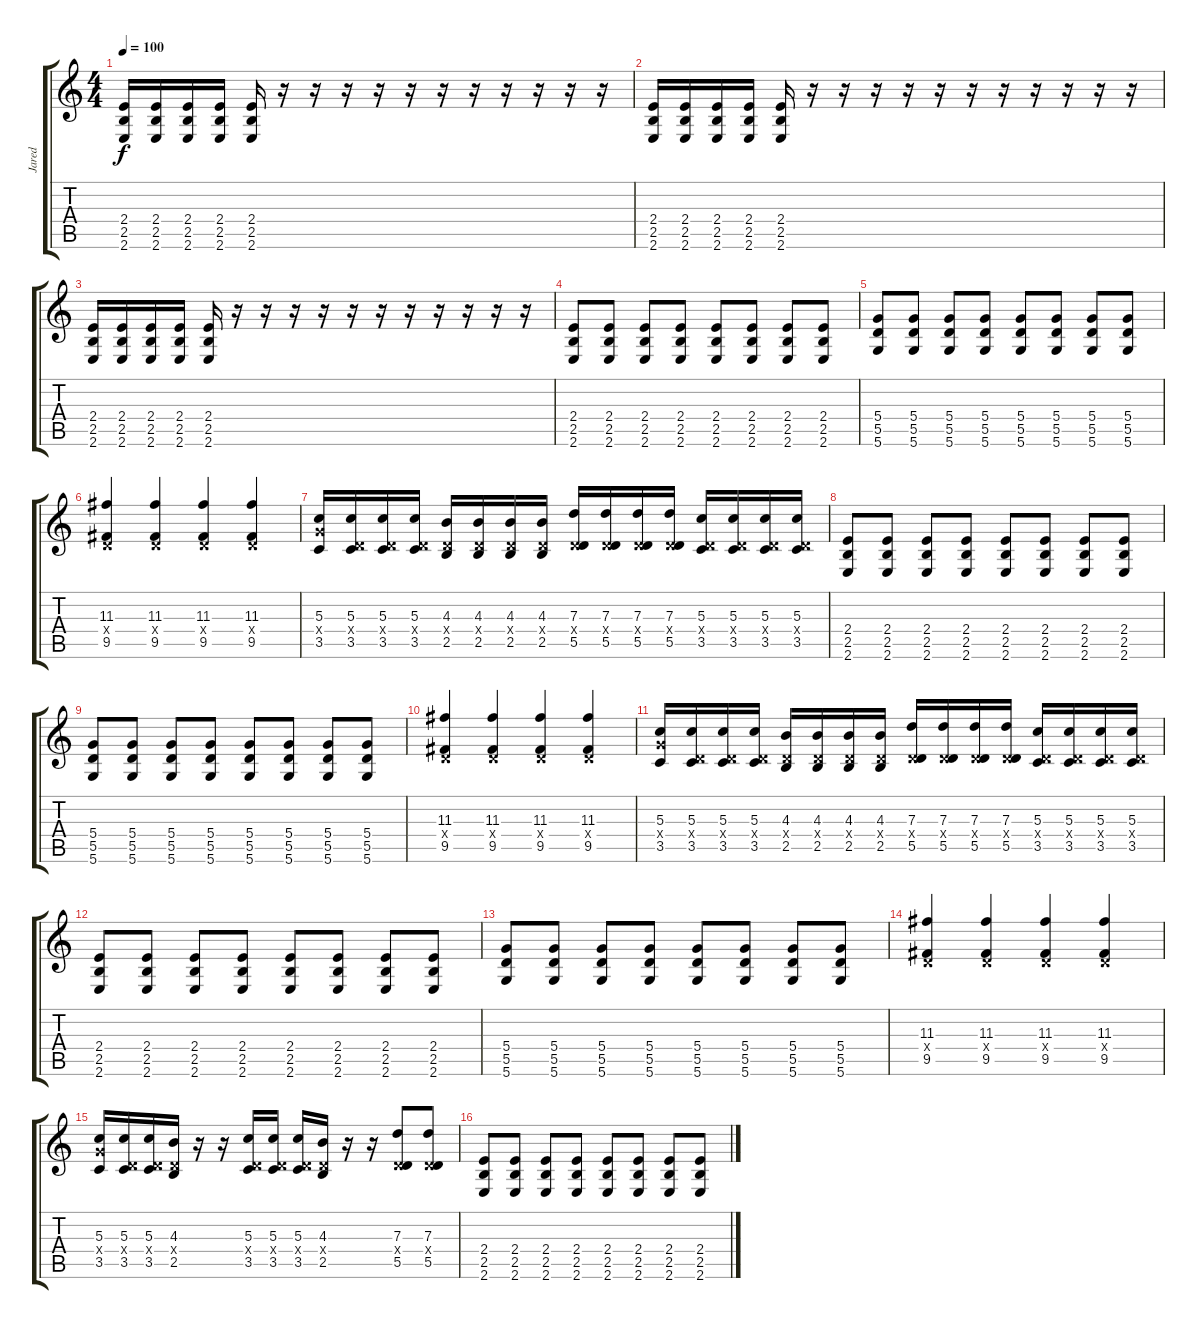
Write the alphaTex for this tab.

\track ("Jared" "Jared") {instrument distortionguitar}
\staff {score tabs}
\tuning (E4 B3 G3 D3 A2 D2) {hide}
\ts (4 4)
\tempo 100
\clef g2
\ks c
(2.4 2.5 2.6).16{dy f} (2.4 2.5 2.6).16 (2.4 2.5 2.6).16 (2.4 2.5 2.6).16 (2.4 2.5 2.6).16 r.16 r.16 r.16 r.16 r.16 r.16 r.16 r.16 r.16 r.16 r.16 |
(2.4 2.5 2.6).16 (2.4 2.5 2.6).16 (2.4 2.5 2.6).16 (2.4 2.5 2.6).16 (2.4 2.5 2.6).16 r.16 r.16 r.16 r.16 r.16 r.16 r.16 r.16 r.16 r.16 r.16 |
(2.4 2.5 2.6).16 (2.4 2.5 2.6).16 (2.4 2.5 2.6).16 (2.4 2.5 2.6).16 (2.4 2.5 2.6).16 r.16 r.16 r.16 r.16 r.16 r.16 r.16 r.16 r.16 r.16 r.16 |
(2.4 2.5 2.6).8 (2.4 2.5 2.6).8 (2.4 2.5 2.6).8 (2.4 2.5 2.6).8 (2.4 2.5 2.6).8 (2.4 2.5 2.6).8 (2.4 2.5 2.6).8 (2.4 2.5 2.6).8 |
(5.4 5.5 5.6).8 (5.4 5.5 5.6).8 (5.4 5.5 5.6).8 (5.4 5.5 5.6).8 (5.4 5.5 5.6).8 (5.4 5.5 5.6).8 (5.4 5.5 5.6).8 (5.4 5.5 5.6).8 |
(11.3 0.4{x} 9.5).4 (11.3 0.4{x} 9.5).4 (11.3 0.4{x} 9.5).4 (11.3 0.4{x} 9.5).4 |
(5.3 5.4{x} 3.5).16 (5.3 0.4{x} 3.5).16 (5.3 0.4{x} 3.5).16 (5.3 0.4{x} 3.5).16 (4.3 0.4{x} 2.5).16 (4.3 0.4{x} 2.5).16 (4.3 0.4{x} 2.5).16 (4.3 0.4{x} 2.5).16 (7.3 0.4{x} 5.5).16 (7.3 0.4{x} 5.5).16 (7.3 0.4{x} 5.5).16 (7.3 0.4{x} 5.5).16 (5.3 0.4{x} 3.5).16 (5.3 0.4{x} 3.5).16 (5.3 0.4{x} 3.5).16 (5.3 0.4{x} 3.5).16 |
(2.4 2.5 2.6).8 (2.4 2.5 2.6).8 (2.4 2.5 2.6).8 (2.4 2.5 2.6).8 (2.4 2.5 2.6).8 (2.4 2.5 2.6).8 (2.4 2.5 2.6).8 (2.4 2.5 2.6).8 |
(5.4 5.5 5.6).8 (5.4 5.5 5.6).8 (5.4 5.5 5.6).8 (5.4 5.5 5.6).8 (5.4 5.5 5.6).8 (5.4 5.5 5.6).8 (5.4 5.5 5.6).8 (5.4 5.5 5.6).8 |
(11.3 0.4{x} 9.5).4 (11.3 0.4{x} 9.5).4 (11.3 0.4{x} 9.5).4 (11.3 0.4{x} 9.5).4 |
(5.3 5.4{x} 3.5).16 (5.3 0.4{x} 3.5).16 (5.3 0.4{x} 3.5).16 (5.3 0.4{x} 3.5).16 (4.3 0.4{x} 2.5).16 (4.3 0.4{x} 2.5).16 (4.3 0.4{x} 2.5).16 (4.3 0.4{x} 2.5).16 (7.3 0.4{x} 5.5).16 (7.3 0.4{x} 5.5).16 (7.3 0.4{x} 5.5).16 (7.3 0.4{x} 5.5).16 (5.3 0.4{x} 3.5).16 (5.3 0.4{x} 3.5).16 (5.3 0.4{x} 3.5).16 (5.3 0.4{x} 3.5).16 |
(2.4 2.5 2.6).8 (2.4 2.5 2.6).8 (2.4 2.5 2.6).8 (2.4 2.5 2.6).8 (2.4 2.5 2.6).8 (2.4 2.5 2.6).8 (2.4 2.5 2.6).8 (2.4 2.5 2.6).8 |
(5.4 5.5 5.6).8 (5.4 5.5 5.6).8 (5.4 5.5 5.6).8 (5.4 5.5 5.6).8 (5.4 5.5 5.6).8 (5.4 5.5 5.6).8 (5.4 5.5 5.6).8 (5.4 5.5 5.6).8 |
(11.3 0.4{x} 9.5).4 (11.3 0.4{x} 9.5).4 (11.3 0.4{x} 9.5).4 (11.3 0.4{x} 9.5).4 |
(5.3 5.4{x} 3.5).16 (5.3 0.4{x} 3.5).16 (5.3 0.4{x} 3.5).16 (4.3 0.4{x} 2.5).16 r.16 r.16 (5.3 0.4{x} 3.5).16 (5.3 0.4{x} 3.5).16 (5.3 0.4{x} 3.5).16 (4.3 0.4{x} 2.5).16 r.16 r.16 (7.3 0.4{x} 5.5).8 (7.3 0.4{x} 5.5).8 |
(2.4 2.5 2.6).8 (2.4 2.5 2.6).8 (2.4 2.5 2.6).8 (2.4 2.5 2.6).8 (2.4 2.5 2.6).8 (2.4 2.5 2.6).8 (2.4 2.5 2.6).8 (2.4 2.5 2.6).8
